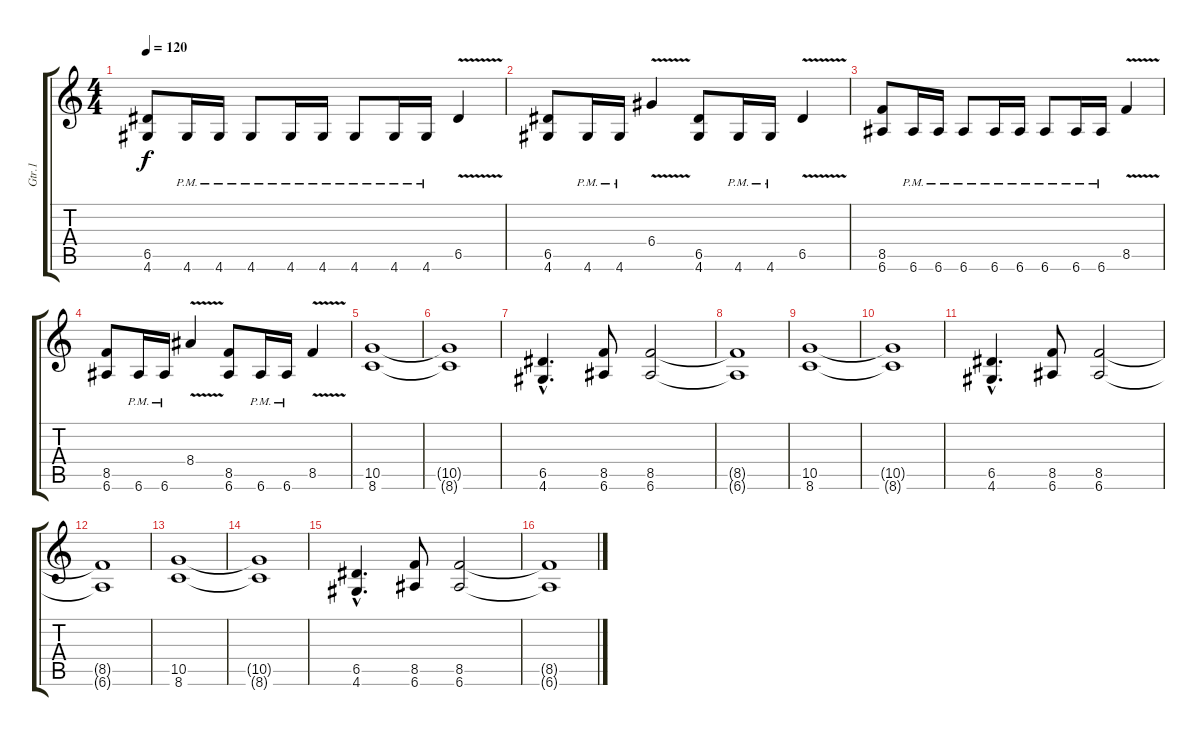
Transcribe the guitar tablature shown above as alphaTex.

\track ("Gtr.1" "Gtr.1") {instrument distortionguitar}
\staff {score tabs}
\tuning (E4 B3 G3 D3 A2 E2) {hide}
\ts (4 4)
\tempo 120
\clef g2
\ks c
(6.5 4.6).8{dy f} 4.6{pm}.16 4.6{pm}.16 4.6{pm}.8 4.6{pm}.16 4.6{pm}.16 4.6{pm}.8 4.6{pm}.16 4.6{pm}.16 6.5{v}.4 |
(6.5 4.6).8 4.6{pm}.16 4.6{pm}.16 6.4{v}.4 (6.5 4.6).8 4.6{pm}.16 4.6{pm}.16 6.5{v}.4 |
(8.5 6.6).8 6.6{pm}.16 6.6{pm}.16 6.6{pm}.8 6.6{pm}.16 6.6{pm}.16 6.6{pm}.8 6.6{pm}.16 6.6{pm}.16 8.5{v}.4 |
(8.5 6.6).8 6.6{pm}.16 6.6{pm}.16 8.4{v}.4 (8.5 6.6).8 6.6{pm}.16 6.6{pm}.16 8.5{v}.4 |
(10.5 8.6).1 |
(10.5{t} 8.6{t}).1 |
(6.5{hac} 4.6{hac}).4{d} (8.5 6.6).8 (8.5 6.6).2 |
(8.5{t} 6.6{t}).1 |
(10.5 8.6).1 |
(10.5{t} 8.6{t}).1 |
(6.5{hac} 4.6{hac}).4{d} (8.5 6.6).8 (8.5 6.6).2 |
(8.5{t} 6.6{t}).1 |
(10.5 8.6).1 |
(10.5{t} 8.6{t}).1 |
(6.5{hac} 4.6{hac}).4{d} (8.5 6.6).8 (8.5 6.6).2 |
(8.5{t} 6.6{t}).1
